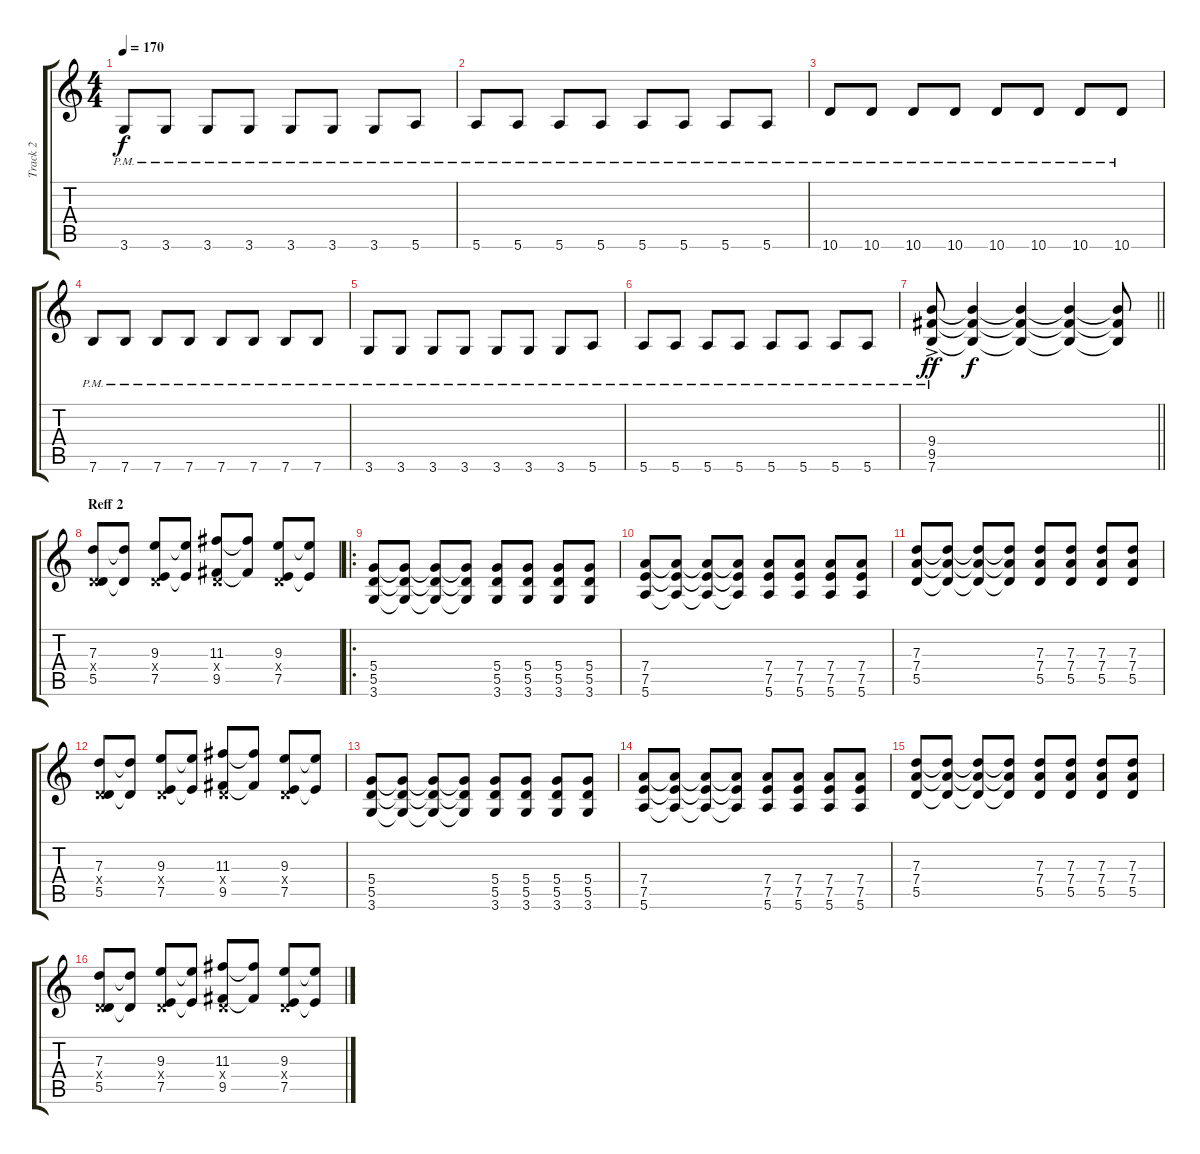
\track ("Track 2" "Track 2") {instrument distortionguitar}
\staff {score tabs}
\tuning (E4 B3 G3 D3 A2 E2) {hide}
\ts (4 4)
\tempo 170
\clef g2
\ks c
3.6{pm}.8{dy f} 3.6{pm}.8 3.6{pm}.8 3.6{pm}.8 3.6{pm}.8 3.6{pm}.8 3.6{pm}.8 5.6{pm}.8 |
5.6{pm}.8 5.6{pm}.8 5.6{pm}.8 5.6{pm}.8 5.6{pm}.8 5.6{pm}.8 5.6{pm}.8 5.6{pm}.8 |
10.6{pm}.8 10.6{pm}.8 10.6{pm}.8 10.6{pm}.8 10.6{pm}.8 10.6{pm}.8 10.6{pm}.8 10.6{pm}.8 |
7.6{pm}.8 7.6{pm}.8 7.6{pm}.8 7.6{pm}.8 7.6{pm}.8 7.6{pm}.8 7.6{pm}.8 7.6{pm}.8 |
3.6{pm}.8 3.6{pm}.8 3.6{pm}.8 3.6{pm}.8 3.6{pm}.8 3.6{pm}.8 3.6{pm}.8 5.6{pm}.8 |
5.6{pm}.8 5.6{pm}.8 5.6{pm}.8 5.6{pm}.8 5.6{pm}.8 5.6{pm}.8 5.6{pm}.8 5.6{pm}.8 |
\barLineRight lightlight
(9.4{ac} 9.5{ac} 7.6{ac pm}).8{dy ff} (9.4{t} 9.5{t} 7.6{t}).4{dy f} (9.4{t} 9.5{t} 7.6{t}).4 (9.4{t} 9.5{t} 7.6{t}).4 (9.4{t} 9.5{t} 7.6{t}).8 |
\section ("" "Reff 2")
(7.3 0.4{x} 5.5).8 (7.3{t} 5.5{t}).8 (9.3 0.4{x} 7.5).8 (9.3{t} 7.5{t}).8 (11.3 0.4{x} 9.5).8 (11.3{t} 9.5{t}).8 (9.3 0.4{x} 7.5).8 (9.3{t} 7.5{t}).8 |
\ro
(5.4 5.5 3.6).8 (5.4{t} 5.5{t} 3.6{t}).8 (5.4{t} 5.5{t} 3.6{t}).8 (5.4{t} 5.5{t} 3.6{t}).8 (5.4 5.5 3.6).8 (5.4 5.5 3.6).8 (5.4 5.5 3.6).8 (5.4 5.5 3.6).8 |
(7.4 7.5 5.6).8 (7.4{t} 7.5{t} 5.6{t}).8 (7.4{t} 7.5{t} 5.6{t}).8 (7.4{t} 7.5{t} 5.6{t}).8 (7.4 7.5 5.6).8 (7.4 7.5 5.6).8 (7.4 7.5 5.6).8 (7.4 7.5 5.6).8 |
(7.3 7.4 5.5).8 (7.3{t} 7.4{t} 5.5{t}).8 (7.3{t} 7.4{t} 5.5{t}).8 (7.3{t} 7.4{t} 5.5{t}).8 (7.3 7.4 5.5).8 (7.3 7.4 5.5).8 (7.3 7.4 5.5).8 (7.3 7.4 5.5).8 |
(7.3 0.4{x} 5.5).8 (7.3{t} 5.5{t}).8 (9.3 0.4{x} 7.5).8 (9.3{t} 7.5{t}).8 (11.3 0.4{x} 9.5).8 (11.3{t} 9.5{t}).8 (9.3 0.4{x} 7.5).8 (9.3{t} 7.5{t}).8 |
(5.4 5.5 3.6).8 (5.4{t} 5.5{t} 3.6{t}).8 (5.4{t} 5.5{t} 3.6{t}).8 (5.4{t} 5.5{t} 3.6{t}).8 (5.4 5.5 3.6).8 (5.4 5.5 3.6).8 (5.4 5.5 3.6).8 (5.4 5.5 3.6).8 |
(7.4 7.5 5.6).8 (7.4{t} 7.5{t} 5.6{t}).8 (7.4{t} 7.5{t} 5.6{t}).8 (7.4{t} 7.5{t} 5.6{t}).8 (7.4 7.5 5.6).8 (7.4 7.5 5.6).8 (7.4 7.5 5.6).8 (7.4 7.5 5.6).8 |
(7.3 7.4 5.5).8 (7.3{t} 7.4{t} 5.5{t}).8 (7.3{t} 7.4{t} 5.5{t}).8 (7.3{t} 7.4{t} 5.5{t}).8 (7.3 7.4 5.5).8 (7.3 7.4 5.5).8 (7.3 7.4 5.5).8 (7.3 7.4 5.5).8 |
(7.3 0.4{x} 5.5).8 (7.3{t} 5.5{t}).8 (9.3 0.4{x} 7.5).8 (9.3{t} 7.5{t}).8 (11.3 0.4{x} 9.5).8 (11.3{t} 9.5{t}).8 (9.3 0.4{x} 7.5).8 (9.3{t} 7.5{t}).8
